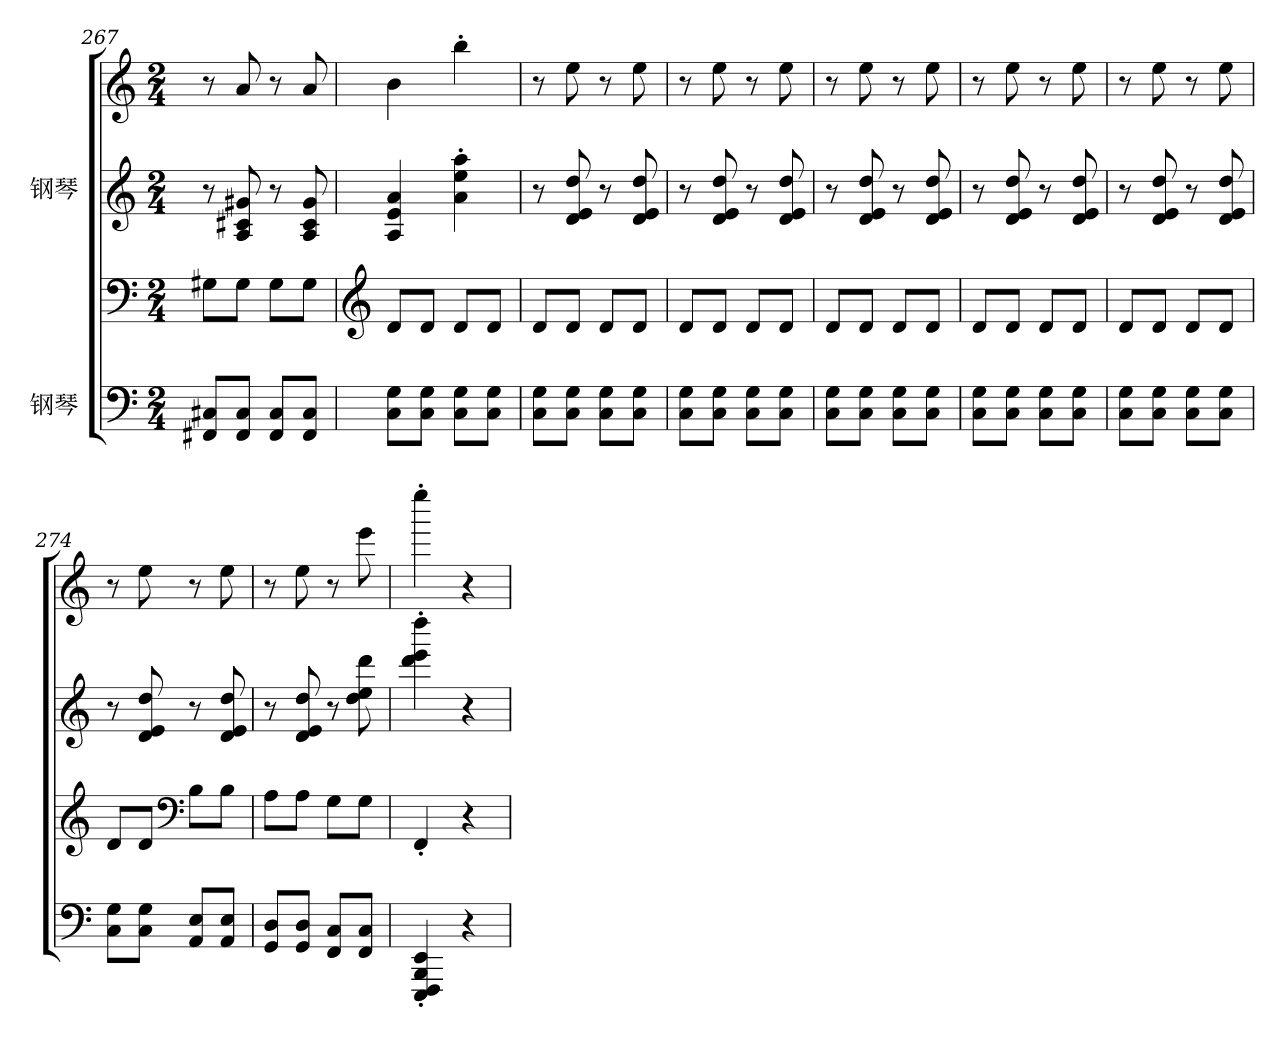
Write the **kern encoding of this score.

**kern	**kern	**kern	**kern
*part2	*part2	*part1	*part1
*staff4	*staff3	*staff2	*staff1
*I"钢琴	*	*I"钢琴	*
*clefF4	*clefF4	*clefG2	*clefG2
*k[]	*k[]	*k[]	*k[]
*M2/4	*M2/4	*M2/4	*M2/4
=267	=267	=267	=267
8FF#X/ 8C#X/L	8G#X\L	8r	8r
8FF#/ 8C#/J	8G#\J	8A/ 8c#X/ 8g#X/	8a/
8FF#/ 8C#/L	8G#\L	8r	8r
8FF#/ 8C#/J	8G#\J	8A/ 8c#/ 8g#/	8a/
!!LO:PB:g=z
=268	=268	=268	=268
*	*clefG2	*	*
8C\ 8G\L	8d/L	4A/ 4e/ 4a/	4b\
8C\ 8G\J	8d/J	.	.
8C\ 8G\L	8d/L	4a\' 4ee\' 4aa\'	4bb'\
8C\ 8G\J	8d/J	.	.
=269	=269	=269	=269
8C\ 8G\L	8d/L	8r	8r
8C\ 8G\J	8d/J	8d/ 8e/ 8dd/	8ee\
8C\ 8G\L	8d/L	8r	8r
8C\ 8G\J	8d/J	8d/ 8e/ 8dd/	8ee\
=270	=270	=270	=270
8C\ 8G\L	8d/L	8r	8r
8C\ 8G\J	8d/J	8d/ 8e/ 8dd/	8ee\
8C\ 8G\L	8d/L	8r	8r
8C\ 8G\J	8d/J	8d/ 8e/ 8dd/	8ee\
=271	=271	=271	=271
8C\ 8G\L	8d/L	8r	8r
8C\ 8G\J	8d/J	8d/ 8e/ 8dd/	8ee\
8C\ 8G\L	8d/L	8r	8r
8C\ 8G\J	8d/J	8d/ 8e/ 8dd/	8ee\
=272	=272	=272	=272
8C\ 8G\L	8d/L	8r	8r
8C\ 8G\J	8d/J	8d/ 8e/ 8dd/	8ee\
8C\ 8G\L	8d/L	8r	8r
8C\ 8G\J	8d/J	8d/ 8e/ 8dd/	8ee\
=273	=273	=273	=273
8C\ 8G\L	8d/L	8r	8r
8C\ 8G\J	8d/J	8d/ 8e/ 8dd/	8ee\
8C\ 8G\L	8d/L	8r	8r
8C\ 8G\J	8d/J	8d/ 8e/ 8dd/	8ee\
!!LO:LB:g=z
=274	=274	=274	=274
8C\ 8G\L	8d/L	8r	8r
8C\ 8G\J	8d/J	8d/ 8e/ 8dd/	8ee\
*	*clefF4	*	*
8AA/ 8E/L	8B\L	8r	8r
8AA/ 8E/J	8B\J	8d/ 8e/ 8dd/	8ee\
=275	=275	=275	=275
8GG/ 8D/L	8A\L	8r	8r
8GG/ 8D/J	8A\J	8d/ 8e/ 8dd/	8ee\
*	*	*	*MM176
8FF/ 8C/L	8G\L	8r	8r
*	*	*	*MM165
8FF/ 8C/J	8G\J	8dd\ 8ee\ 8ddd\	8eee\
=276	=276	=276	=276
4EEE/' 4FFF/' 4BBB/' 4EE/'	4FF'/	4ddd\' 4eee\' 4dddd\'	4eeee'\
4r	4r	4r	4r
=	=	=	=
*-	*-	*-	*-
